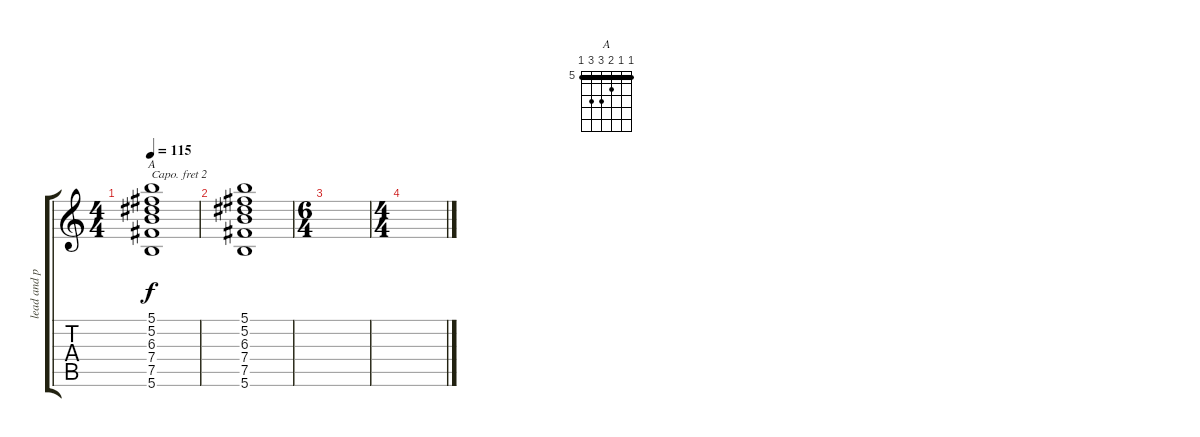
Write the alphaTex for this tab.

\track ("lead and plugin" "lead and p") {instrument acousticguitarsteel}
\staff {score tabs}
\capo 2
\tuning (E4 B3 G3 D3 A2 E2) {hide}
\chord ("A" 5 5 6 7 7 5) {firstfret 5 barre 5}
\ts (4 4)
\tempo 115
\clef g2
\ks c
(5.1 5.2 6.3 7.4 7.5 5.6).1{ch "A" dy f} |
(5.1 5.2 6.3 7.4 7.5 5.6).1 |
\ts (6 4)
|
\ts (4 4)
